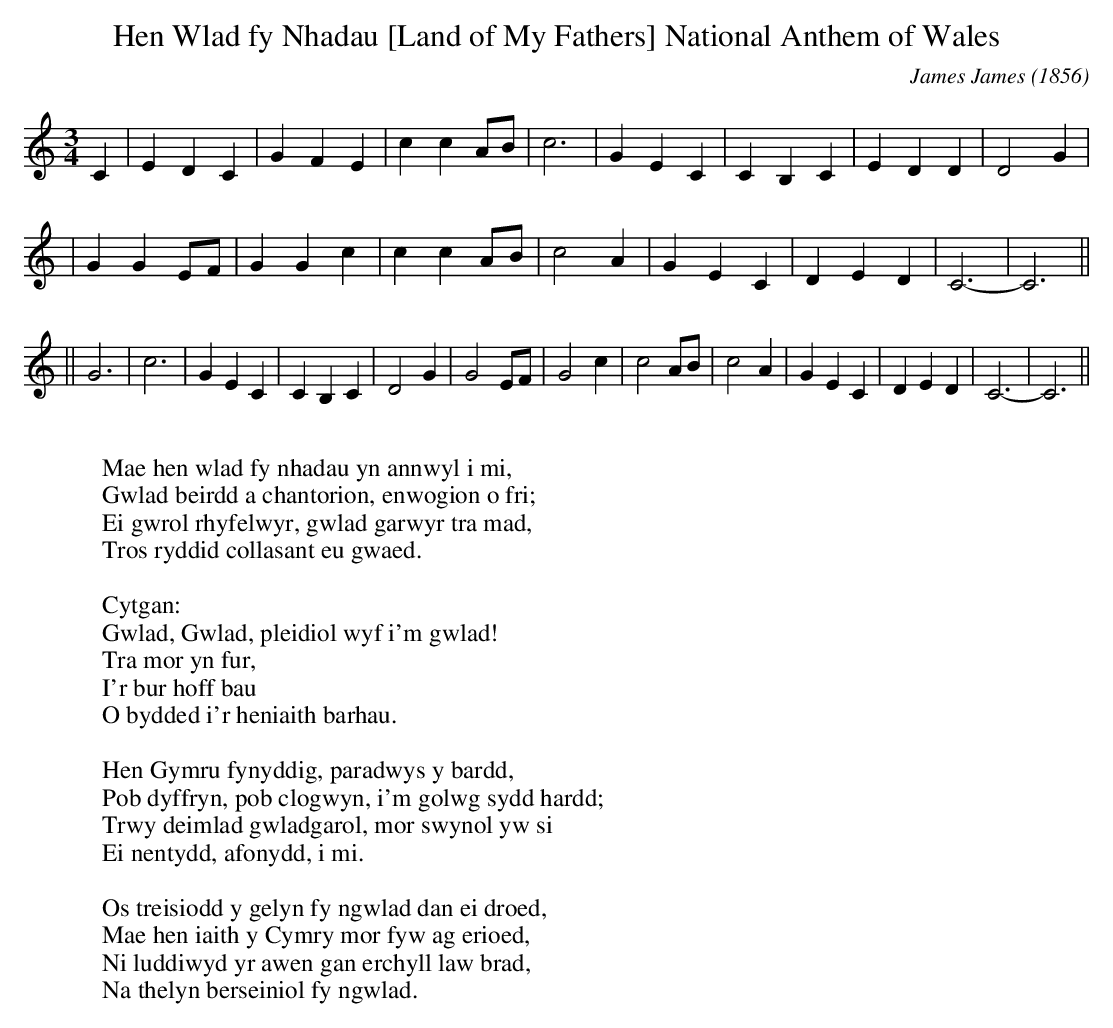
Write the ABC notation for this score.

X:1
T:Hen Wlad fy Nhadau [Land of My Fathers] National Anthem of Wales
C:James James (1856)
M:3/4
L:1/4
K:C
C \
| EDC | GFE | ccA/B/ | c3 | GEC | CB,C | EDD | D2G |
| GGE/F/ | GGc | ccA/B/ | c2A | GEC | DED | C3- | C3 ||
|| G3 | c3 | GEC | CB,C | D2G \
| G2E/F/ | G2c | c2A/B/ | c2A | GEC | DED | C3- | C3 ||
W:
W: Mae hen wlad fy nhadau yn annwyl i mi,
W: Gwlad beirdd a chantorion, enwogion o fri;
W: Ei gwrol rhyfelwyr, gwlad garwyr tra mad,
W: Tros ryddid collasant eu gwaed.
W:
W: Cytgan:
W: Gwlad, Gwlad, pleidiol wyf i'm gwlad!
W: Tra mor yn fur,
W: I'r bur hoff bau
W: O bydded i'r heniaith barhau.
W:
W: Hen Gymru fynyddig, paradwys y bardd,
W: Pob dyffryn, pob clogwyn, i'm golwg sydd hardd;
W: Trwy deimlad gwladgarol, mor swynol yw si
W: Ei nentydd, afonydd, i mi.
W:
W: Os treisiodd y gelyn fy ngwlad dan ei droed,
W: Mae hen iaith y Cymry mor fyw ag erioed,
W: Ni luddiwyd yr awen gan erchyll law brad,
W: Na thelyn berseiniol fy ngwlad.
